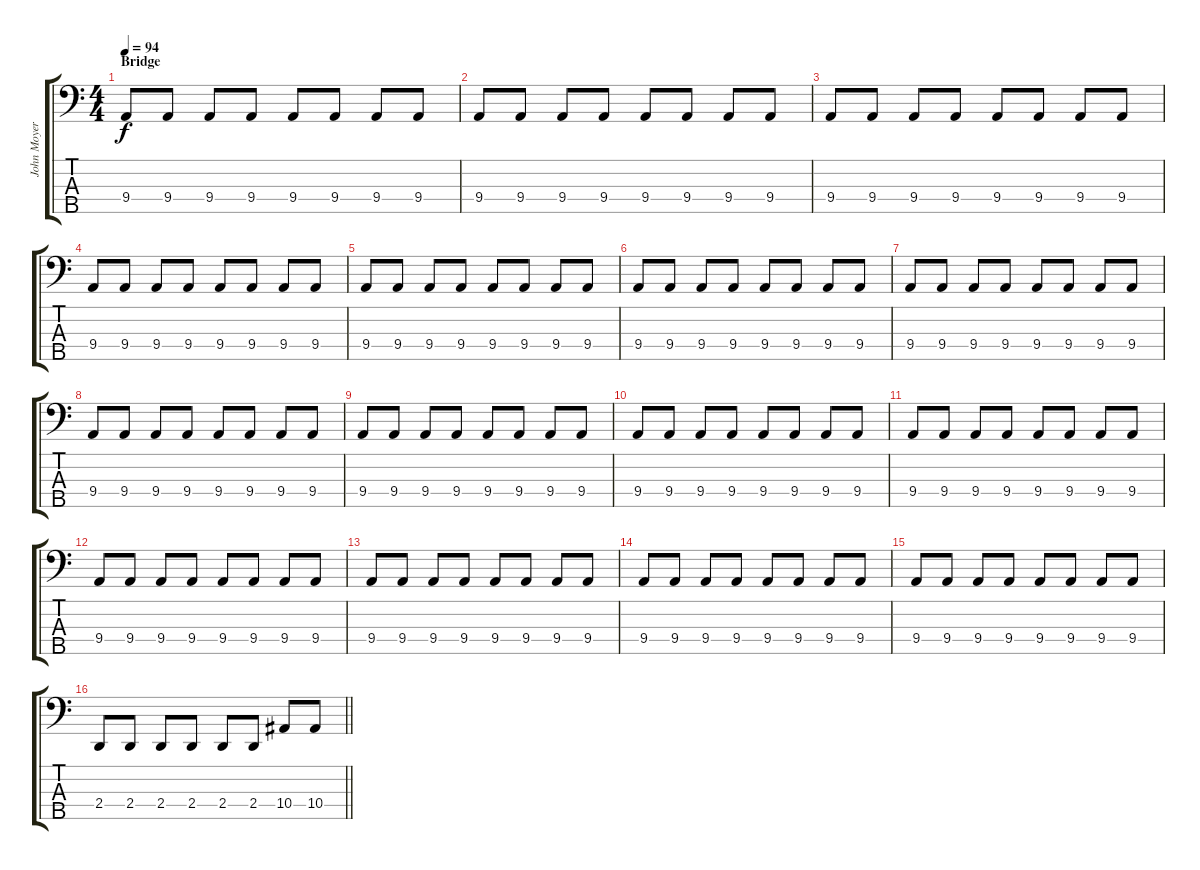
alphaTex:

\track ("John Moyer" "John Moyer") {instrument electricbasspick}
\staff {score tabs}
\tuning (F2 C2 G1 C1 A0) {hide}
\ts (4 4)
\section ("" "Bridge")
\tempo 94
\clef f4
\ks c
9.4.8{dy f} 9.4.8 9.4.8 9.4.8 9.4.8 9.4.8 9.4.8 9.4.8 |
9.4.8 9.4.8 9.4.8 9.4.8 9.4.8 9.4.8 9.4.8 9.4.8 |
9.4.8 9.4.8 9.4.8 9.4.8 9.4.8 9.4.8 9.4.8 9.4.8 |
9.4.8 9.4.8 9.4.8 9.4.8 9.4.8 9.4.8 9.4.8 9.4.8 |
9.4.8 9.4.8 9.4.8 9.4.8 9.4.8 9.4.8 9.4.8 9.4.8 |
9.4.8 9.4.8 9.4.8 9.4.8 9.4.8 9.4.8 9.4.8 9.4.8 |
9.4.8 9.4.8 9.4.8 9.4.8 9.4.8 9.4.8 9.4.8 9.4.8 |
9.4.8 9.4.8 9.4.8 9.4.8 9.4.8 9.4.8 9.4.8 9.4.8 |
9.4.8 9.4.8 9.4.8 9.4.8 9.4.8 9.4.8 9.4.8 9.4.8 |
9.4.8 9.4.8 9.4.8 9.4.8 9.4.8 9.4.8 9.4.8 9.4.8 |
9.4.8 9.4.8 9.4.8 9.4.8 9.4.8 9.4.8 9.4.8 9.4.8 |
9.4.8 9.4.8 9.4.8 9.4.8 9.4.8 9.4.8 9.4.8 9.4.8 |
9.4.8 9.4.8 9.4.8 9.4.8 9.4.8 9.4.8 9.4.8 9.4.8 |
9.4.8 9.4.8 9.4.8 9.4.8 9.4.8 9.4.8 9.4.8 9.4.8 |
9.4.8 9.4.8 9.4.8 9.4.8 9.4.8 9.4.8 9.4.8 9.4.8 |
\barLineRight lightlight
2.4.8 2.4.8 2.4.8 2.4.8 2.4.8 2.4.8 10.4.8 10.4.8
